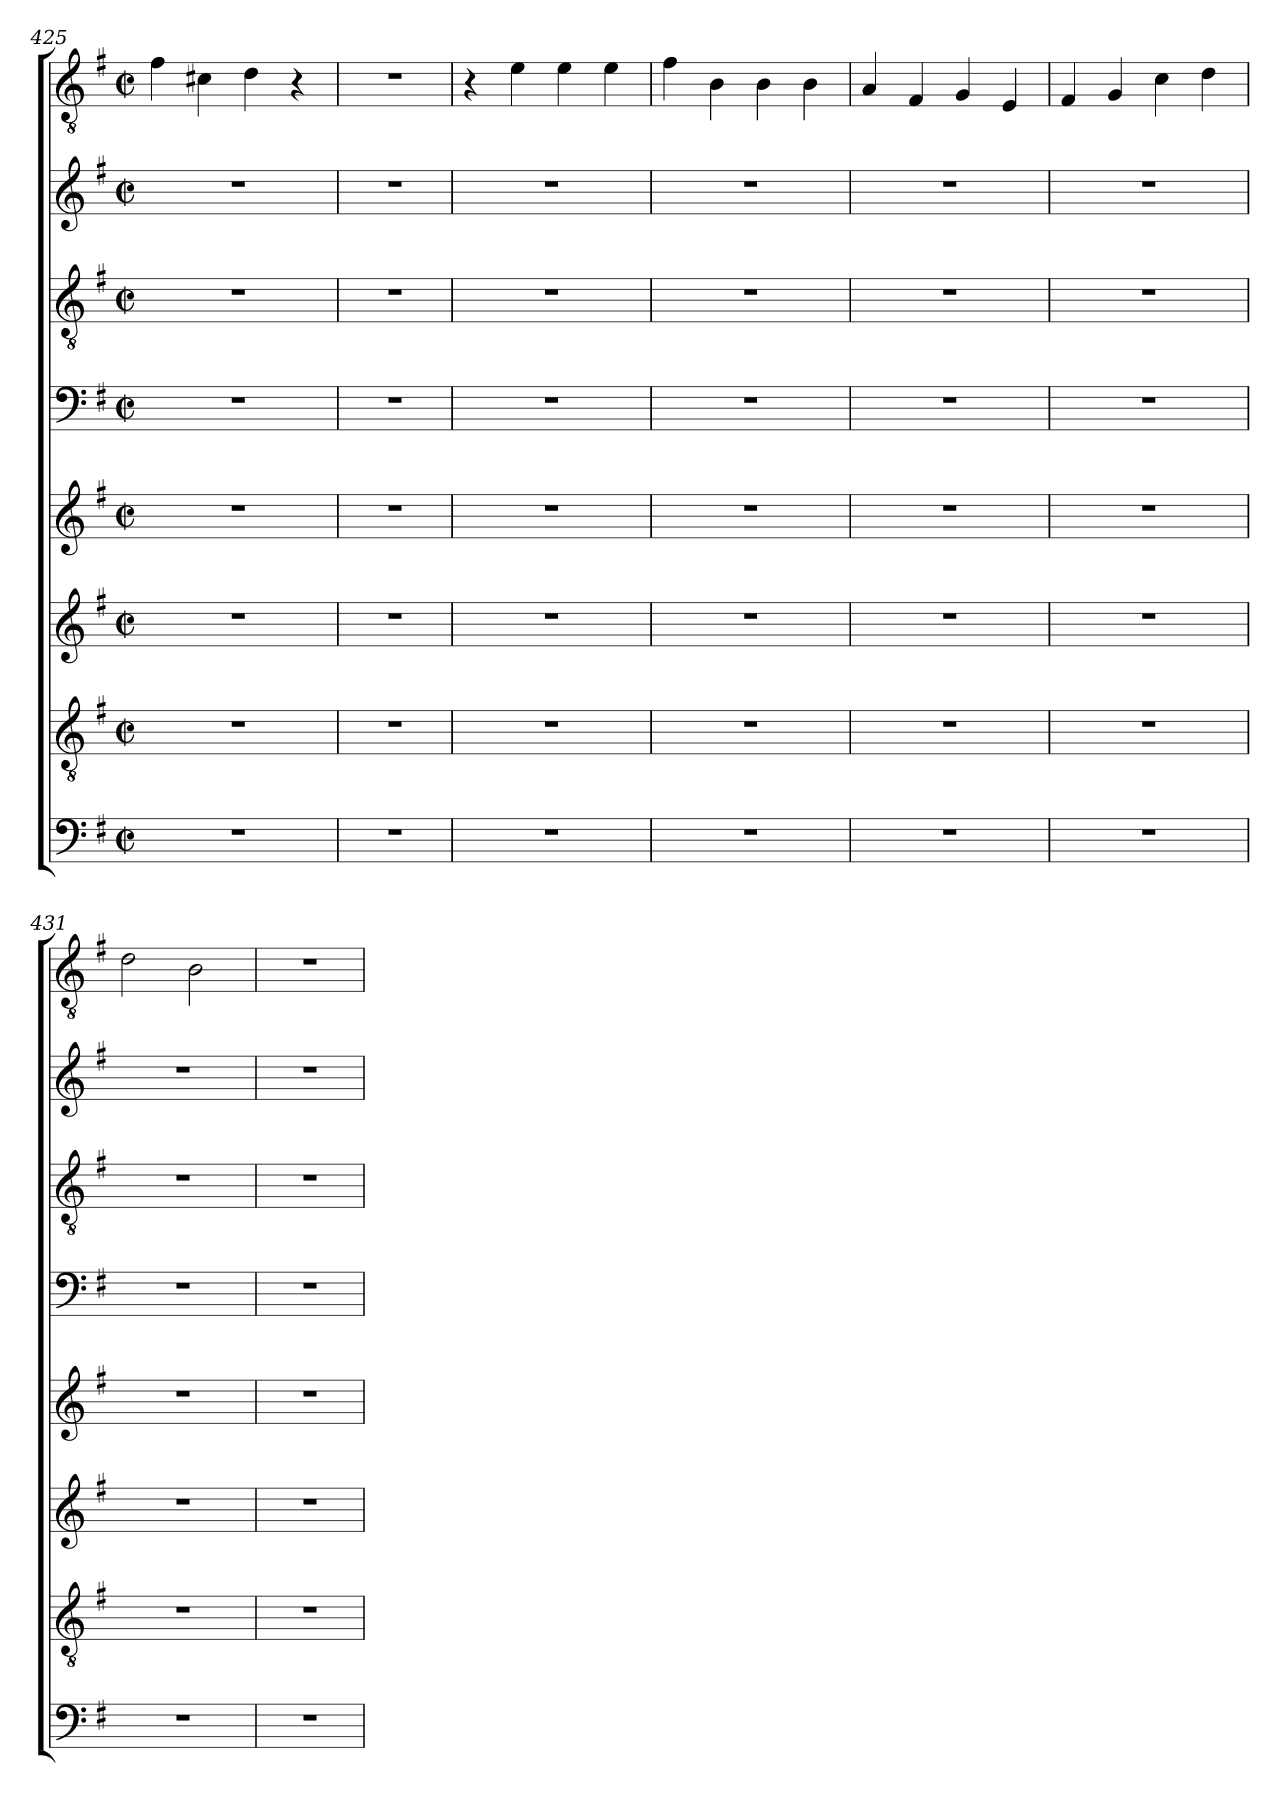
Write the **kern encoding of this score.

**kern	**kern	**kern	**kern	**kern	**kern	**kern	**kern
*part8	*part7	*part6	*part5	*part4	*part3	*part2	*part1
*staff8	*staff7	*staff6	*staff5	*staff4	*staff3	*staff2	*staff1
*clefF4	*clefGv2	*clefG2	*clefG2	*clefF4	*clefGv2	*clefG2	*clefGv2
*k[f#]	*k[f#]	*k[f#]	*k[f#]	*k[f#]	*k[f#]	*k[f#]	*k[f#]
*G:	*G:	*G:	*G:	*G:	*G:	*G:	*G:
*M2/2	*M2/2	*M2/2	*M2/2	*M2/2	*M2/2	*M2/2	*M2/2
*met(c|)	*met(c|)	*met(c|)	*met(c|)	*met(c|)	*met(c|)	*met(c|)	*met(c|)
=425	=425	=425	=425	=425	=425	=425	=425
1r	1r	1r	1r	1r	1r	1r	4f#\
.	.	.	.	.	.	.	4c#X\
.	.	.	.	.	.	.	4d\
.	.	.	.	.	.	.	4r
=426	=426	=426	=426	=426	=426	=426	=426
1r	1r	1r	1r	1r	1r	1r	1r
=427	=427	=427	=427	=427	=427	=427	=427
1r	1r	1r	1r	1r	1r	1r	4r
.	.	.	.	.	.	.	4e\
.	.	.	.	.	.	.	4e\
.	.	.	.	.	.	.	4e\
=428	=428	=428	=428	=428	=428	=428	=428
1r	1r	1r	1r	1r	1r	1r	4f#\
.	.	.	.	.	.	.	4B\
.	.	.	.	.	.	.	4B\
.	.	.	.	.	.	.	4B\
=429	=429	=429	=429	=429	=429	=429	=429
1r	1r	1r	1r	1r	1r	1r	4A/
.	.	.	.	.	.	.	4F#/
.	.	.	.	.	.	.	4G/
.	.	.	.	.	.	.	4E/
!!LO:LB:g=z
=430	=430	=430	=430	=430	=430	=430	=430
1r	1r	1r	1r	1r	1r	1r	4F#/
.	.	.	.	.	.	.	4G/
.	.	.	.	.	.	.	4c\
.	.	.	.	.	.	.	4d\
=431	=431	=431	=431	=431	=431	=431	=431
1r	1r	1r	1r	1r	1r	1r	2d\
.	.	.	.	.	.	.	2B\
=432	=432	=432	=432	=432	=432	=432	=432
1r	1r	1r	1r	1r	1r	1r	1r
=	=	=	=	=	=	=	=
*-	*-	*-	*-	*-	*-	*-	*-
